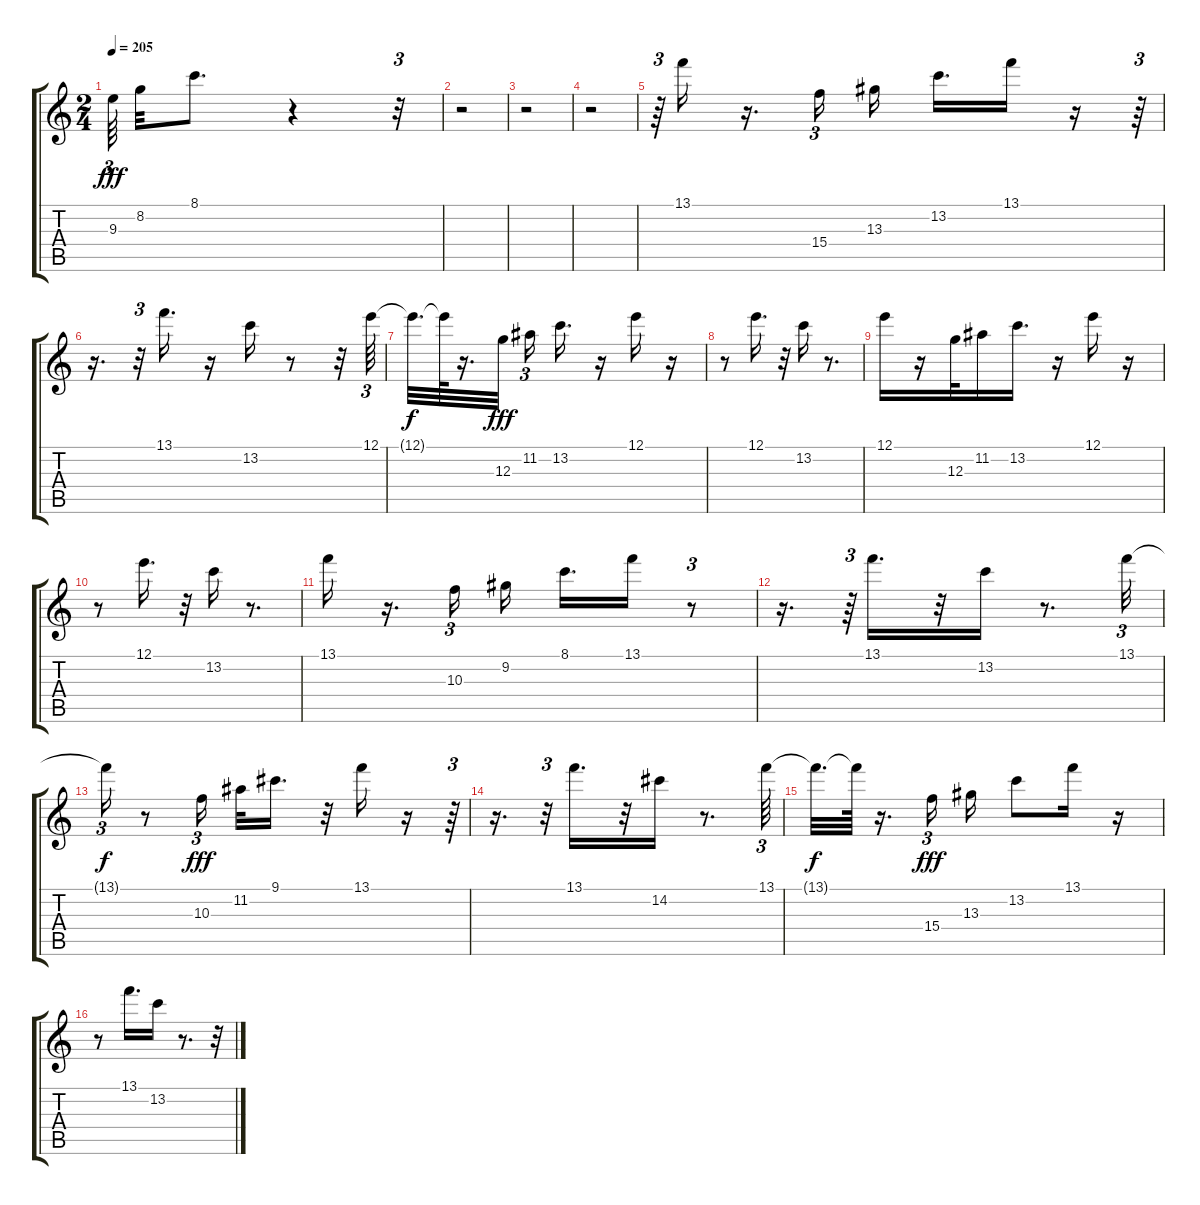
\track "" {instrument electricguitarjazz}
\staff {score tabs}
\tuning (E4 B3 G3 D3 A2 E2) {hide}
\ts (2 4)
\tempo 205
\clef g2
\ks c
9.3.64{tu (3 2) dy fff} 8.2.32 8.1.8{d} r.4 r.32{tu (3 2)} |
r.2 |
r.2 |
r.2 |
r.64{tu (3 2)} 13.1.16 r.16{d} 15.4.16{tu (3 2)} 13.3.16 13.2.16{d} 13.1.16 r.16 r.64{tu (3 2)} |
r.16{d} r.32{tu (3 2)} 13.1.16{d} r.16 13.2.16 r.8 r.32 12.1.64{tu (3 2)} |
12.1{t}.32{d dy f} 12.1{t}.64 r.16{d} 12.3.32{dy fff} 11.2.16{tu (3 2)} 13.2.16{d} r.16 12.1.16 r.16 |
r.8 12.1.16{d} r.32 13.2.16 r.8{d} |
12.1.16 r.16 12.3.32 11.2.16 13.2.16{d} r.16 12.1.16 r.16 |
r.8 12.1.16{d} r.32 13.2.16 r.8{d} |
13.1.16 r.16{d} 10.3.16{tu (3 2)} 9.2.16 8.1.16{d} 13.1.16 r.8{tu (3 2)} |
r.16{d} r.64{tu (3 2)} 13.1.16{d} r.32 13.2.16 r.8{d} 13.1.32{tu (3 2)} |
13.1{t}.16{tu (3 2) dy f} r.8 10.3.16{tu (3 2) dy fff} 11.2.32 9.1.16{d} r.32 13.1.16 r.16 r.64{tu (3 2)} |
r.16{d} r.32{tu (3 2)} 13.1.16{d} r.32 14.2.16 r.8{d} 13.1.64{tu (3 2)} |
13.1{t}.32{d dy f} 13.1{t}.64 r.16{d} 15.4.16{tu (3 2) dy fff} 13.3.16 13.2.8 13.1.16 r.16 |
r.8 13.1.16{d} 13.2.16 r.8{d} r.32
